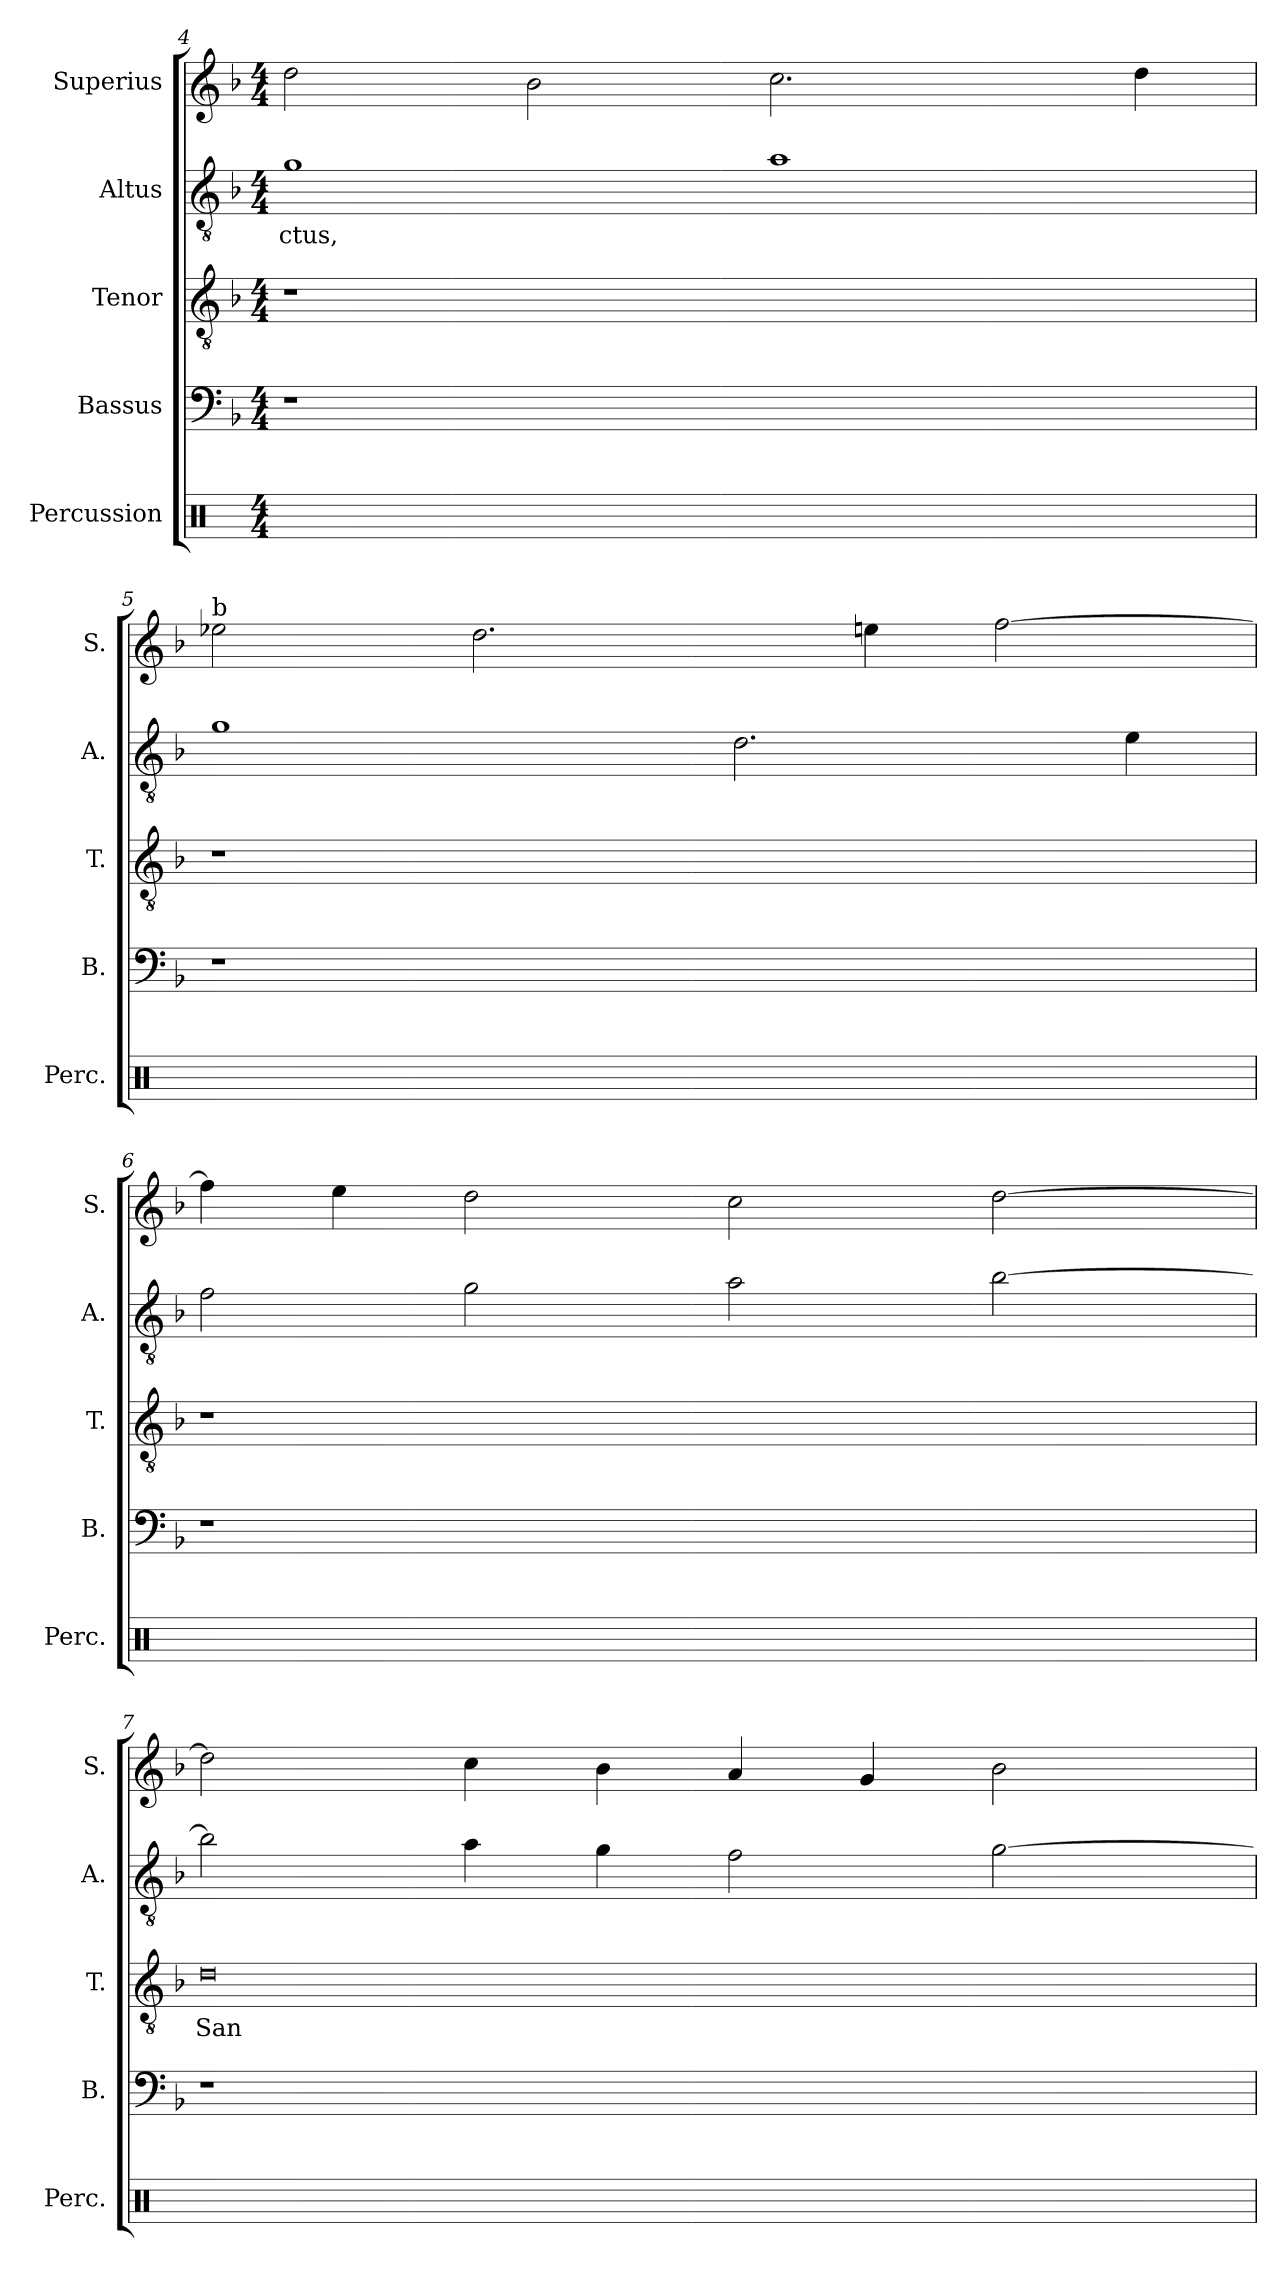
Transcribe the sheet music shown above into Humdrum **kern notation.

**kern	**kern	**kern	**text	**kern	**text	**kern
*part5	*part4	*part3	*part3	*part2	*part2	*part1
*staff5	*staff4	*staff3	*staff3	*staff2	*staff2	*staff1
*I"Percussion	*I"Bassus	*I"Tenor	*	*I"Altus	*	*I"Superius
*I'Perc.	*I'B.	*I'T.	*	*I'A.	*	*I'S.
*clefX	*clefF4	*clefGv2	*	*clefGv2	*	*clefG2
*	*	*ITrd7c12	*	*ITrd7c12	*	*
*k[]	*k[b-]	*k[b-]	*	*k[b-]	*	*k[b-]
*C:	*F:	*F:	*	*F:	*	*F:
*M4/4	*M4/4	*M4/4	*	*M4/4	*	*M4/4
=4	=4	=4	=4	=4	=4	=4
!	!LO:N:vis=1	!LO:N:vis=1	!	!	!	!
!	!	!	!	!	!LO:LY:b:color=#000000	!
16Rei/LLyy	1r	1r	.	1Gi	-ctus,	2ddi\
16Rei/yy	.	.	.	.	.	.
16Rei/yy	.	.	.	.	.	.
16Rei/JJyy	.	.	.	.	.	.
16Rei/LLyy	.	.	.	.	.	.
16Rei/yy	.	.	.	.	.	.
16Rei/yy	.	.	.	.	.	.
16Rei/JJyy	.	.	.	.	.	.
16Rei/LLyy	.	.	.	.	.	2b-i\
16Rei/yy	.	.	.	.	.	.
16Rei/yy	.	.	.	.	.	.
16Rei/JJyy	.	.	.	.	.	.
16Rei/LLyy	.	.	.	.	.	.
16Rei/yy	.	.	.	.	.	.
16Rei/yy	.	.	.	.	.	.
16Rei/JJyy	.	.	.	.	.	.
16Rei/LLyy	1ryy	1ryy	.	1Ai	.	2.cci\
16Rei/yy	.	.	.	.	.	.
16Rei/yy	.	.	.	.	.	.
16Rei/JJyy	.	.	.	.	.	.
16Rei/LLyy	.	.	.	.	.	.
16Rei/yy	.	.	.	.	.	.
16Rei/yy	.	.	.	.	.	.
16Rei/JJyy	.	.	.	.	.	.
16Rei/LLyy	.	.	.	.	.	.
16Rei/yy	.	.	.	.	.	.
16Rei/yy	.	.	.	.	.	.
16Rei/JJyy	.	.	.	.	.	.
16Rei/LLyy	.	.	.	.	.	4ddi\
16Rei/yy	.	.	.	.	.	.
16Rei/yy	.	.	.	.	.	.
16Rei/JJyy	.	.	.	.	.	.
=5	=5	=5	=5	=5	=5	=5
!	!	!	!	!	!	!LO:TX:a:t=b
!	!LO:N:vis=1	!LO:N:vis=1	!	!	!	!
16Rei/LLyy	1r	1r	.	1Gi	.	2ee-j\
16Rei/yy	.	.	.	.	.	.
16Rei/yy	.	.	.	.	.	.
16Rei/JJyy	.	.	.	.	.	.
16Rei/LLyy	.	.	.	.	.	.
16Rei/yy	.	.	.	.	.	.
16Rei/yy	.	.	.	.	.	.
16Rei/JJyy	.	.	.	.	.	.
16Rei/LLyy	.	.	.	.	.	2.ddi\
16Rei/yy	.	.	.	.	.	.
16Rei/yy	.	.	.	.	.	.
16Rei/JJyy	.	.	.	.	.	.
16Rei/LLyy	.	.	.	.	.	.
16Rei/yy	.	.	.	.	.	.
16Rei/yy	.	.	.	.	.	.
16Rei/JJyy	.	.	.	.	.	.
16Rei/LLyy	1ryy	1ryy	.	2.Di\	.	.
16Rei/yy	.	.	.	.	.	.
16Rei/yy	.	.	.	.	.	.
16Rei/JJyy	.	.	.	.	.	.
16Rei/LLyy	.	.	.	.	.	4eei\
16Rei/yy	.	.	.	.	.	.
16Rei/yy	.	.	.	.	.	.
16Rei/JJyy	.	.	.	.	.	.
16Rei/LLyy	.	.	.	.	.	[>2ffi\
16Rei/yy	.	.	.	.	.	.
16Rei/yy	.	.	.	.	.	.
16Rei/JJyy	.	.	.	.	.	.
16Rei/LLyy	.	.	.	4Ei\	.	.
16Rei/yy	.	.	.	.	.	.
16Rei/yy	.	.	.	.	.	.
16Rei/JJyy	.	.	.	.	.	.
!!LO:LB:g=z
=6	=6	=6	=6	=6	=6	=6
!	!LO:N:vis=1	!LO:N:vis=1	!	!	!	!
16Rei/LLyy	1r	1r	.	2Fi\	.	4ffi\]
16Rei/yy	.	.	.	.	.	.
16Rei/yy	.	.	.	.	.	.
16Rei/JJyy	.	.	.	.	.	.
16Rei/LLyy	.	.	.	.	.	4eei\
16Rei/yy	.	.	.	.	.	.
16Rei/yy	.	.	.	.	.	.
16Rei/JJyy	.	.	.	.	.	.
16Rei/LLyy	.	.	.	2Gi\	.	2ddi\
16Rei/yy	.	.	.	.	.	.
16Rei/yy	.	.	.	.	.	.
16Rei/JJyy	.	.	.	.	.	.
16Rei/LLyy	.	.	.	.	.	.
16Rei/yy	.	.	.	.	.	.
16Rei/yy	.	.	.	.	.	.
16Rei/JJyy	.	.	.	.	.	.
16Rei/LLyy	1ryy	1ryy	.	2Ai\	.	2cci\
16Rei/yy	.	.	.	.	.	.
16Rei/yy	.	.	.	.	.	.
16Rei/JJyy	.	.	.	.	.	.
16Rei/LLyy	.	.	.	.	.	.
16Rei/yy	.	.	.	.	.	.
16Rei/yy	.	.	.	.	.	.
16Rei/JJyy	.	.	.	.	.	.
16Rei/LLyy	.	.	.	[>2B-i\	.	[>2ddi\
16Rei/yy	.	.	.	.	.	.
16Rei/yy	.	.	.	.	.	.
16Rei/JJyy	.	.	.	.	.	.
16Rei/LLyy	.	.	.	.	.	.
16Rei/yy	.	.	.	.	.	.
16Rei/yy	.	.	.	.	.	.
16Rei/JJyy	.	.	.	.	.	.
=7	=7	=7	=7	=7	=7	=7
!	!LO:N:vis=1	!	!	!	!	!
!	!	!	!LO:LY:b:color=#000000	!	!	!
16Rei/LLyy	1r	0Di	San-	2B-i\]	.	2ddi\]
16Rei/yy	.	.	.	.	.	.
16Rei/yy	.	.	.	.	.	.
16Rei/JJyy	.	.	.	.	.	.
16Rei/LLyy	.	.	.	.	.	.
16Rei/yy	.	.	.	.	.	.
16Rei/yy	.	.	.	.	.	.
16Rei/JJyy	.	.	.	.	.	.
16Rei/LLyy	.	.	.	4Ai\	.	4cci\
16Rei/yy	.	.	.	.	.	.
16Rei/yy	.	.	.	.	.	.
16Rei/JJyy	.	.	.	.	.	.
16Rei/LLyy	.	.	.	4Gi\	.	4b-i\
16Rei/yy	.	.	.	.	.	.
16Rei/yy	.	.	.	.	.	.
16Rei/JJyy	.	.	.	.	.	.
16Rei/LLyy	1ryy	.	.	2Fi\	.	4ai/
16Rei/yy	.	.	.	.	.	.
16Rei/yy	.	.	.	.	.	.
16Rei/JJyy	.	.	.	.	.	.
16Rei/LLyy	.	.	.	.	.	4gi/
16Rei/yy	.	.	.	.	.	.
16Rei/yy	.	.	.	.	.	.
16Rei/JJyy	.	.	.	.	.	.
16Rei/LLyy	.	.	.	[>2Gi\	.	2b-i\
16Rei/yy	.	.	.	.	.	.
16Rei/yy	.	.	.	.	.	.
16Rei/JJyy	.	.	.	.	.	.
16Rei/LLyy	.	.	.	.	.	.
16Rei/yy	.	.	.	.	.	.
16Rei/yy	.	.	.	.	.	.
16Rei/JJyy	.	.	.	.	.	.
=	=	=	=	=	=	=
*-	*-	*-	*-	*-	*-	*-
